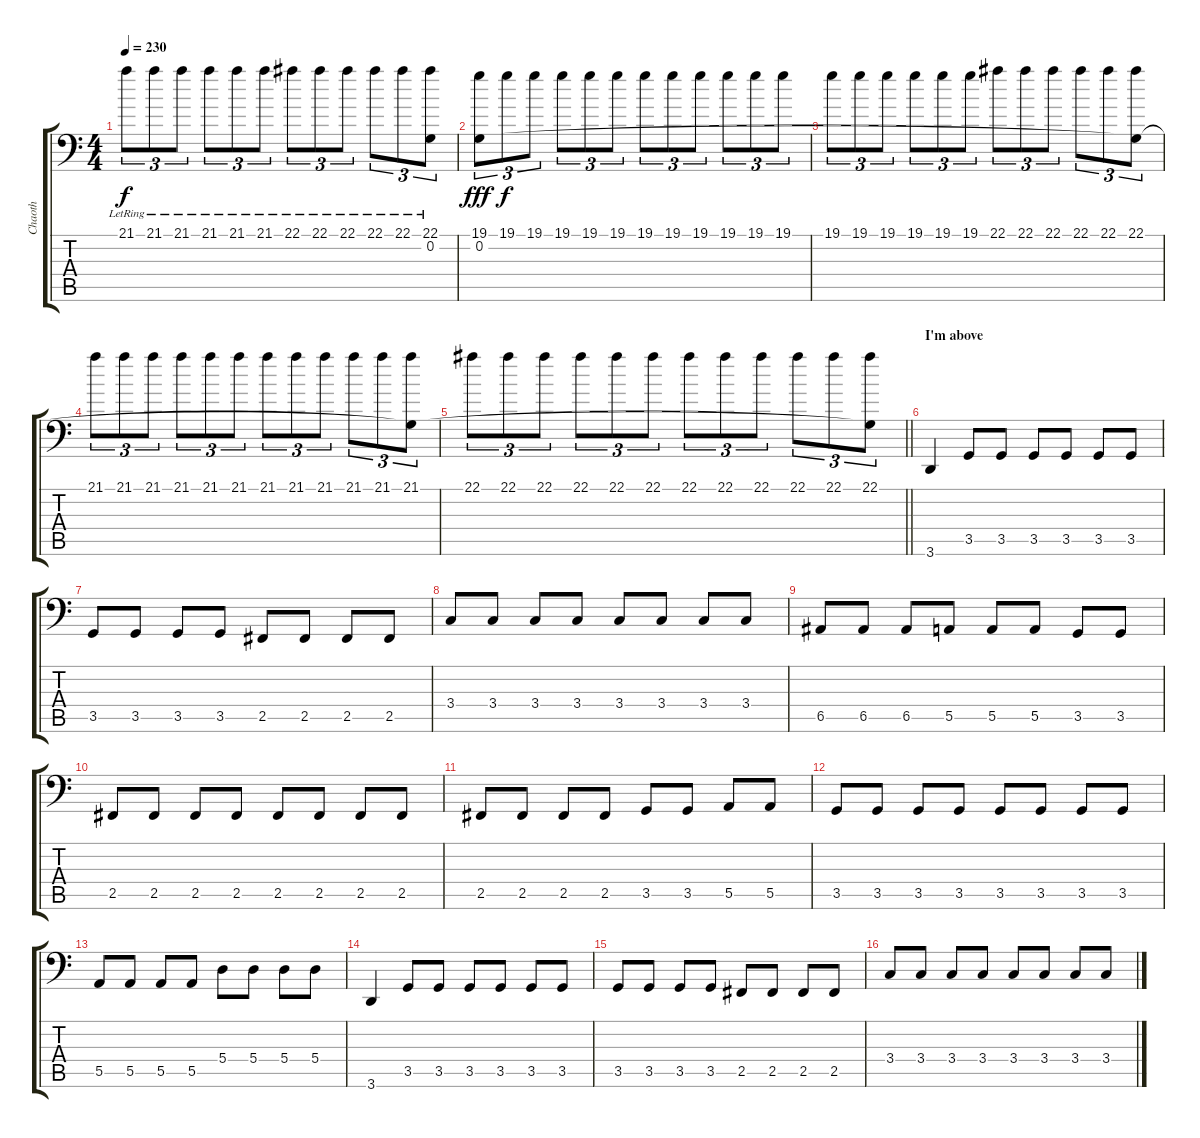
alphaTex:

\track ("Chaoth" "Chaoth") {instrument electricbassfinger}
\staff {score tabs}
\tuning (C3 G2 D2 A1 E1 B0) {hide}
\ts (4 4)
\tempo 230
\clef f4
\ks c
21.1{lr}.8{tu (3 2) dy f} 21.1{lr}.8{tu (3 2)} 21.1{lr}.8{tu (3 2)} 21.1{lr}.8{tu (3 2)} 21.1{lr}.8{tu (3 2)} 21.1{lr}.8{tu (3 2)} 22.1{lr}.8{tu (3 2)} 22.1{lr}.8{tu (3 2)} 22.1{lr}.8{tu (3 2)} 22.1{lr}.8{tu (3 2)} 22.1{lr}.8{tu (3 2)} (22.1{lr} 0.2{t}).8{tu (3 2)} |
(19.1 0.2).8{tu (3 2) dy fff} 19.1.8{tu (3 2) dy f} 19.1.8{tu (3 2)} 19.1.8{tu (3 2)} 19.1.8{tu (3 2)} 19.1.8{tu (3 2)} 19.1.8{tu (3 2)} 19.1.8{tu (3 2)} 19.1.8{tu (3 2)} 19.1.8{tu (3 2)} 19.1.8{tu (3 2)} 19.1.8{tu (3 2)} |
19.1.8{tu (3 2)} 19.1.8{tu (3 2)} 19.1.8{tu (3 2)} 19.1.8{tu (3 2)} 19.1.8{tu (3 2)} 19.1.8{tu (3 2)} 22.1.8{tu (3 2)} 22.1.8{tu (3 2)} 22.1.8{tu (3 2)} 22.1.8{tu (3 2)} 22.1.8{tu (3 2)} (22.1 0.2{t}).8{tu (3 2)} |
21.1.8{tu (3 2)} 21.1.8{tu (3 2)} 21.1.8{tu (3 2)} 21.1.8{tu (3 2)} 21.1.8{tu (3 2)} 21.1.8{tu (3 2)} 21.1.8{tu (3 2)} 21.1.8{tu (3 2)} 21.1.8{tu (3 2)} 21.1.8{tu (3 2)} 21.1.8{tu (3 2)} (21.1 0.2{t}).8{tu (3 2)} |
\barLineRight lightlight
22.1.8{tu (3 2)} 22.1.8{tu (3 2)} 22.1.8{tu (3 2)} 22.1.8{tu (3 2)} 22.1.8{tu (3 2)} 22.1.8{tu (3 2)} 22.1.8{tu (3 2)} 22.1.8{tu (3 2)} 22.1.8{tu (3 2)} 22.1.8{tu (3 2)} 22.1.8{tu (3 2)} (22.1 0.2{t}).8{tu (3 2)} |
\section ("" "I'm above")
3.6.4 3.5.8 3.5.8 3.5.8 3.5.8 3.5.8 3.5.8 |
3.5.8 3.5.8 3.5.8 3.5.8 2.5.8 2.5.8 2.5.8 2.5.8 |
3.4.8 3.4.8 3.4.8 3.4.8 3.4.8 3.4.8 3.4.8 3.4.8 |
6.5.8 6.5.8 6.5.8 5.5.8 5.5.8 5.5.8 3.5.8 3.5.8 |
2.5.8 2.5.8 2.5.8 2.5.8 2.5.8 2.5.8 2.5.8 2.5.8 |
2.5.8 2.5.8 2.5.8 2.5.8 3.5.8 3.5.8 5.5.8 5.5.8 |
3.5.8 3.5.8 3.5.8 3.5.8 3.5.8 3.5.8 3.5.8 3.5.8 |
5.5.8 5.5.8 5.5.8 5.5.8 5.4.8 5.4.8 5.4.8 5.4.8 |
3.6.4 3.5.8 3.5.8 3.5.8 3.5.8 3.5.8 3.5.8 |
3.5.8 3.5.8 3.5.8 3.5.8 2.5.8 2.5.8 2.5.8 2.5.8 |
3.4.8 3.4.8 3.4.8 3.4.8 3.4.8 3.4.8 3.4.8 3.4.8
